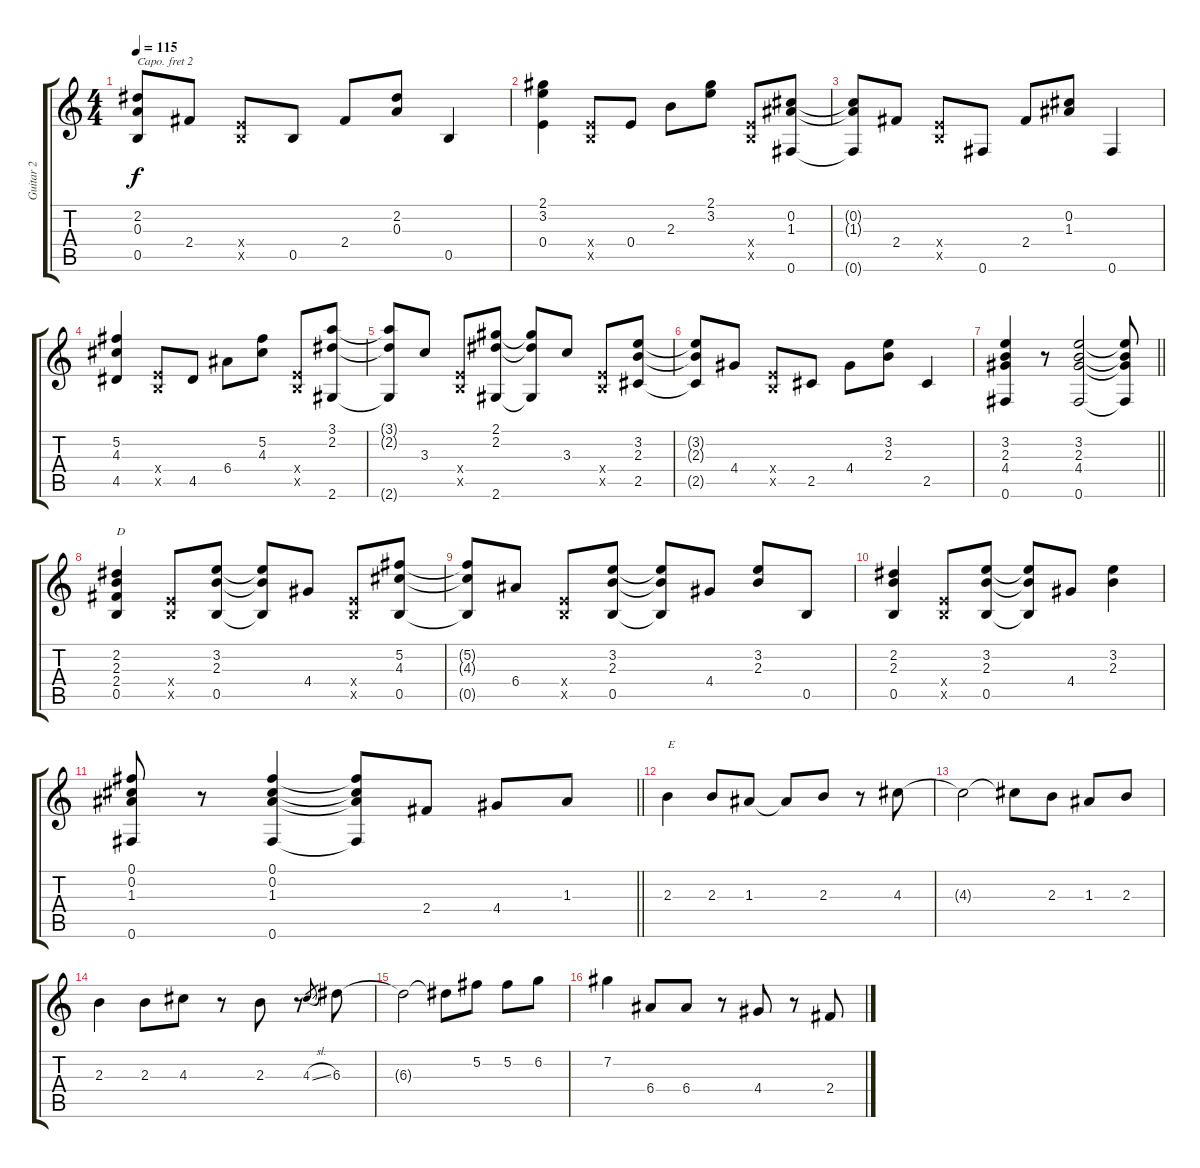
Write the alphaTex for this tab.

\track ("Guitar 2" "Guitar 2") {instrument acousticguitarnylon}
\staff {score tabs}
\capo 2
\tuning (E4 B3 G3 D3 A2 E2) {hide}
\ts (4 4)
\tempo 115
\clef g2
\ks c
(2.2{t} 0.3{t} 0.5{t}).8{dy f} 2.4.8 (0.4{x} 0.5{x}).8 0.5.8 2.4.8 (2.2 0.3).8 0.5.4 |
(2.1 3.2 0.4).4 (0.4{x} 0.5{x}).8 0.4.8 2.3.8 (2.1 3.2).8 (0.4{x} 0.5{x}).8 (0.2 1.3 0.6).8 |
(0.2{t} 1.3{t} 0.6{t}).8 2.4.8 (0.4{x} 0.5{x}).8 0.6.8 2.4.8 (0.2 1.3).8 0.6.4 |
(5.2 4.3 4.5).4 (0.4{x} 0.5{x}).8 4.5.8 6.4.8 (5.2 4.3).8 (0.4{x} 0.5{x}).8 (3.1 2.2 2.6).8 |
(3.1{t} 2.2{t} 2.6{t}).8 3.3.8 (0.4{x} 0.5{x}).8 (2.1 2.2 2.6).8 (2.1{t} 2.2{t} 2.6{t}).8 3.3.8 (0.4{x} 0.5{x}).8 (3.2 2.3 2.5).8 |
(3.2{t} 2.3{t} 2.5{t}).8 4.4.8 (0.4{x} 0.5{x}).8 2.5.8 4.4.8 (3.2 2.3).8 2.5.4 |
\barLineRight lightlight
(3.2 2.3 4.4 0.6).4 r.8 (3.2 2.3 4.4 0.6).2 (3.2{t} 2.3{t} 4.4{t} 0.6{t}).8 |
(2.2 2.3 2.4 0.5).4{txt "D"} (0.4{x} 0.5{x}).8 (3.2 2.3 0.5).8 (3.2{t} 2.3{t} 0.5{t}).8 4.4.8 (0.4{x} 0.5{x}).8 (5.2 4.3 0.5).8 |
(5.2{t} 4.3{t} 0.5{t}).8 6.4.8 (0.4{x} 0.5{x}).8 (3.2 2.3 0.5).8 (3.2{t} 2.3{t} 0.5{t}).8 4.4.8 (3.2 2.3).8 0.5.8 |
(2.2 2.3 0.5).4 (0.4{x} 0.5{x}).8 (3.2 2.3 0.5).8 (3.2{t} 2.3{t} 0.5{t}).8 4.4.8 (3.2 2.3).4 |
\barLineRight lightlight
(0.1 0.2 1.3 0.6).8 r.8 (0.1 0.2 1.3 0.6).4 (0.1{t} 0.2{t} 1.3{t} 0.6{t}).8 2.4.8 4.4.8 1.3.8 |
2.3.4{txt "E" instrument acousticguitarsteel} 2.3.8 1.3.8 1.3{t}.8 2.3.8 r.8 4.3.8 |
4.3{t}.2 4.3{t}.8 2.3.8 1.3.8 2.3.8 |
2.3.4 2.3.8 4.3.8 r.8 2.3.8 r.8 4.3{sl}.8{gr} 6.3.8 |
6.3{t}.2 6.3{t}.8 5.2.8 5.2.8 6.2.8 |
7.2.4 6.4.8 6.4.8 r.8 4.4.8 r.8 2.4.8
